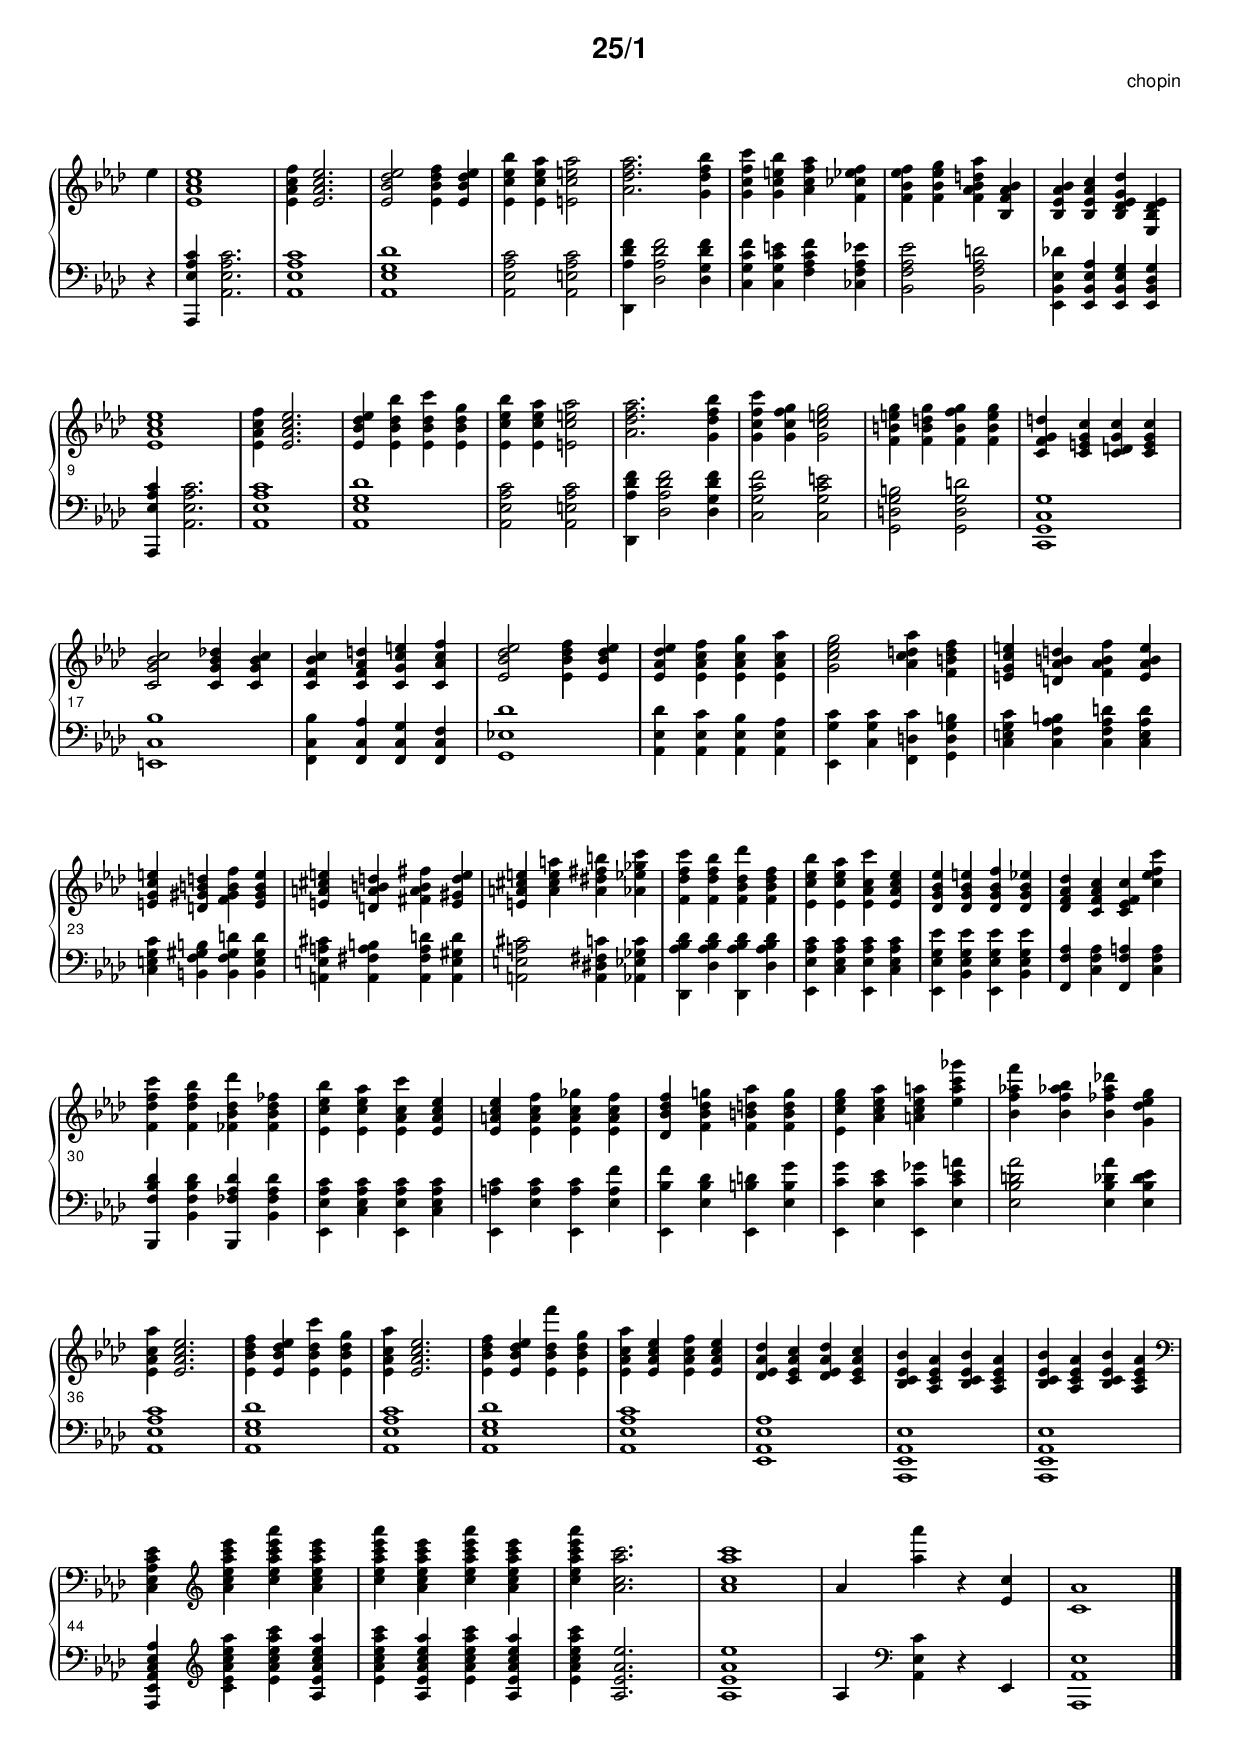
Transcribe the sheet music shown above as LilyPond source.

\version "2.24.0"
% 1-4
upI = \relative c'' {
  \partial 4 es4 | <es, as c es>1 | <es as c f>4 <es as c es>2. | % 1-2
  <es bes' des es>2 <es bes' des f>4 <es bes' des es> | % 3
  <es c' es bes'> <es c' es as> <e c' e as>2 | % 4
}
downI = \relative c, {
  \partial 4 r4 | <as es'' as c>4 <as' es' as c>2. | <as es' as c>1 | % 1-2
  <as es' g des'>1 | <as es' as c>2 <as e' as c>2 | % 3-4
}

% 5-8
upII = \relative c'' {
  <as des f as>2. <g des' f bes>4 | % 5
  <g c f c'>4 <g c e bes'> <as c f as> <f ces' es f> | % 6
  <f bes es f> <f bes es g> <f as bes d as'> <bes, f' as bes> | % 7
  <bes es as bes> <bes es as c> <bes des es g des'> <es, bes' des es> | % 8
}
downII = \relative c, {
  <des as'' des f>4 <des' as' des f>2 <des g des' f>4 | % 5
  <c g' c f> <c g' c e> <f as c f> <ces f as es'> | % 6
  <bes f' as es'>2 <bes f' as d>2 | % 7
  <es, bes' es des'!>4 <es bes' es as>4<es bes' es g>4 <es bes' des g>4 | % 8
  \break
}

% 9-12
upIII = \relative c'' {
  <es, as c es>1 | <es as c f>4 <es as c es>2. | % 9-10
  <es bes' des es>4 <es bes' des bes'> <es bes' des c'> <es bes' des g> | % 11
  <es c' es bes'> <es c' es as> <e c' e as>2 | % 12
}
downIII = \relative c, {
  <as es'' as c>4 <as' es' as c>2. | <as es' as c>1 | % 9-10
  <as es' g des'>1 | <as es' as c>2 <as e' as c>2 | % 11-12
}

% 13-16
upIV = \relative c'' {
  <as des f as>2. <g des' f bes>4 | <g c f c'>4 <g c f g>4 <g c e g>2 | % 13-14
  <f b e g>4 <f b d g>4 <f b f' g>4 <f b e g>4 | % 15
  <c f g d'> <c e g c> <c d g c> <c e g c> | % 16
}
downIV = \relative c, {
  <des as'' des f>4 <des' as' des f>2 <des g des' f>4 | <c g' c f>2 <c g' c e> | % 13-14
  <g d' g b>2 <g d' g d'> | <c, g' c g'>1 | % 15-16
  \break
}

% 17-20
upV = \relative c' {
  <c g' bes c>2 <c g' bes des!>4 <c g' bes c> | % 17
  <c f bes c>4 <c f as d> <c g' c e> <c as' c f> | % 18
  <es bes' des es>2 <es bes' des f>4 <es bes' des es> | % 19
  <es as des es> <es as c f> <es as c g'> <es as c as'> | % 20
}
downV = \relative c, {
  <e c' bes'>1 | <f c' bes'>4 <f c' as'> <f c' g'> <f c' f> | % 17-18
  <g es'! des'>1 | <as es' des'>4 <as es' c'> <as es' bes'> <as es' as> | % 19-20
}

% 21-24
upVI = \relative c'' {
  <g c es g>2 <as c d as'>4 <f b d f> | % 21
  <e g c e> <d as' b d> <f as b f'> <e as b e> | % 22
  <e g c e> <d gis b d> <f gis b f'> <e gis b e> | % 23
  <e a cis e> <d a' b d> <fis a b fis'> <e gis d' e> | % 24
}
downVI = \relative c, {
  <es g' c> <c' g' c> <f, d' c'> <g d' g b> | % 21
  <c e g c> <c f as b> <c f as d> <c e as d> | % 22
  \break
  <c e g c> <b f' gis b> <b f' gis d'> <b e gis d'> | % 23
  <a e' a cis> <a fis' a b> <a fis' a d> <a e' gis d'> | % 24
}

% 25-29
upVII = \relative c' {
  <e a cis e> <a cis e a> <a dis fis b> <as es' ges c> | % 25
  <f des' f c'> <f des' f bes> <f bes des des'> <f bes des f> | % 26
  <es c' es bes'> <es c' es as> <es as c c'> <es as c es> | % 27
  <des g bes es> <des g bes e> <des g bes f'> <des g bes es> | % 28
  <des f as des> <c f as c> <c es f c'> <c' es f c'> | % 29
}
downVII = \relative c {
  <a e' a cis>2 <a dis fis c'>4 <as es' ges c> | % 25
  <des, as'' bes des>4 <des' as' bes des>4
  <des, as'' bes des>4 <des' as' bes des>4 | % 26
  <es, es' as c> <c' es as c> <es, es' as c> <c' es as c> | % 27
  <es, es' g es'> <bes' es g es'> <es, es' g es'> <bes' es g es'> | % 28
  <f f' as> <c' f as> <f, f' a> <c' f a> | % 29
  \break
}

% 30-35
upVIII = \relative c' {
  <f des' f c'> <f des' f bes> <fes bes des des'> <fes bes des fes> | % 30
  <es c' es bes'> <es c' es as> <es as c c'> <es as c es> | % 31
  <es a c es> <es a c f> <es a c ges'> <es a c f> | % 32
  <des bes' des f> <f bes des g!> <f b d as'> <f b d g> | % 33
  <es c' es g> <as c es as> <a c es a> <es' a c ges'> | % 34
  <bes f' as! f'> <bes f' as! bes> <bes fes' as des!> <g des' es g> | % 35
}
downVIII = \relative c, {
  <bes f'' bes des>4 <bes' f' bes des> <bes, fes'' as des> <bes' fes' as des> | % 30
  <es, es' as c> <c' es as c> <es, es' as c> <c' es as c> | % 31
  <es, a' c> <es' a c> <es, a' c> <es' a f'> | % 32
  <es, bes'' f'> <es' bes' des> <es, b'' d> <es' b' g'> | % 33
  <es, c'' g'> <es' c' es> <es, c'' ges'> <es' c' es a> | % 34
  <es bes' d as'>2 <es bes' des as'>4 <es bes' des es>4 | % 35
  \break
}

% 36-43
upIX = \relative c' {
  <es as c as'> <es as c es>2. | % 36
  <es bes' des f>4 <es bes' des es> <es bes' des c'> <es bes' des g> | % 37
  <es as c as'> <es as c es>2. | % 38
  <es bes' des f>4 <es bes' des es> <es bes' des f'> <es bes' des g> | % 39
  <es as c as'> <es as c es> <es as c f> <es as c es> | % 40
  <des es as des> <c es as c> <des es as des> <c es as c> | % 41
  <bes c es bes'> <as c es as> <bes c es bes'> <as c es as> | % 42
  <bes c es bes'> <as c es as> <bes c es bes'> <as c es as> | % 43
}
downIX = \relative c {
  <as es' as c>1 | <as es' g des'> | <as es' as c> | <as es' g des'> | % 36-39
  <as es' as c> | <es as es' as> | <as, es' as es'> | <as es' as es'> | % 40-43
  \break
}

% 44-49
upX = \relative c {
  \clef bass <c es as c es>4 \clef treble
  <as'' c es as c es> <c es as c es as> <as c es as c es> | % 44
  <c es as c es as> <as c es as c es> <c es as c es as> <as c es as c es> | % 45
  <c es as c es as> <as c as' c>2. | <as c as' c>1 | % 46-47
  as4 <as' as'> r <es, c'> | <c as'>1 | % 48-49
  \fine
}
downX = \relative c, {
  <as es' as c es as>4 \clef treble
  <c'' es as c es as> <es as c es as c> <as, es' as c es as> | % 44
  <es' as c es as c> <as, es' as c es as>
  <es' as c es as c> <as, es' as c es as> | % 45
  <es' as c es as c> <as, es' as es'>2. | <as es' as es'>1 | % 46-47
  as4 \clef bass <as, es' c'> r es | <as, as' es'>1 | % 48-49
  \fine
}

% no links on pdf
\pointAndClickOff

% smaller staff
#(set-global-staff-size 16)

\paper {
  #(set-paper-size "a4")
  % distribute systems evenly
  ragged-last-bottom = ##f
}

\markup { \vspace #1 }

\header {
  title = \markup { \override #'(font-family . sans) "25/1" }
  composer = \markup { \override #'(font-family . sans) "chopin" }
  % remove bottom text
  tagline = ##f
}

KEYTIME = { \key as \major \time 4/4 }

up = {
  \upI % 1-4
  \upII % 5-8
  \upIII % 9-12
  \upIV % 13-16
  \upV % 17-20
  \upVI % 21-24
  \upVII % 25-29
  \upVIII % 30-35
  \upIX % 36-43
  \upX % 44-49
}
down = {
  \downI % 1-4
  \downII % 5-8
  \downIII % 9-12
  \downIV % 13-16
  \downV % 17-20
  \downVI % 21-24
  \downVII % 25-29
  \downVIII % 30-35
  \downIX % 36-43
  \downX % 44-49
}

\score {
  % \set Score.extraNatural = ##f
  \new PianoStaff << 
    \override Score.BarNumber.X-offset = 1
    \override Score.BarNumber.Y-offset = -5.6
    \override Score.BarNumber.font-family = #'sans
    \new Staff = "up" { \clef treble \KEYTIME \up }
    \new Staff = "down" { \clef bass \KEYTIME \down }
  >>
  \layout {
    indent = 0\mm
    \context {
      \Staff
      \remove "Time_signature_engraver"
  	  % \override SpacingSpanner.common-shortest-duration = #(ly:make-moment 1/4)
    }
  }
}